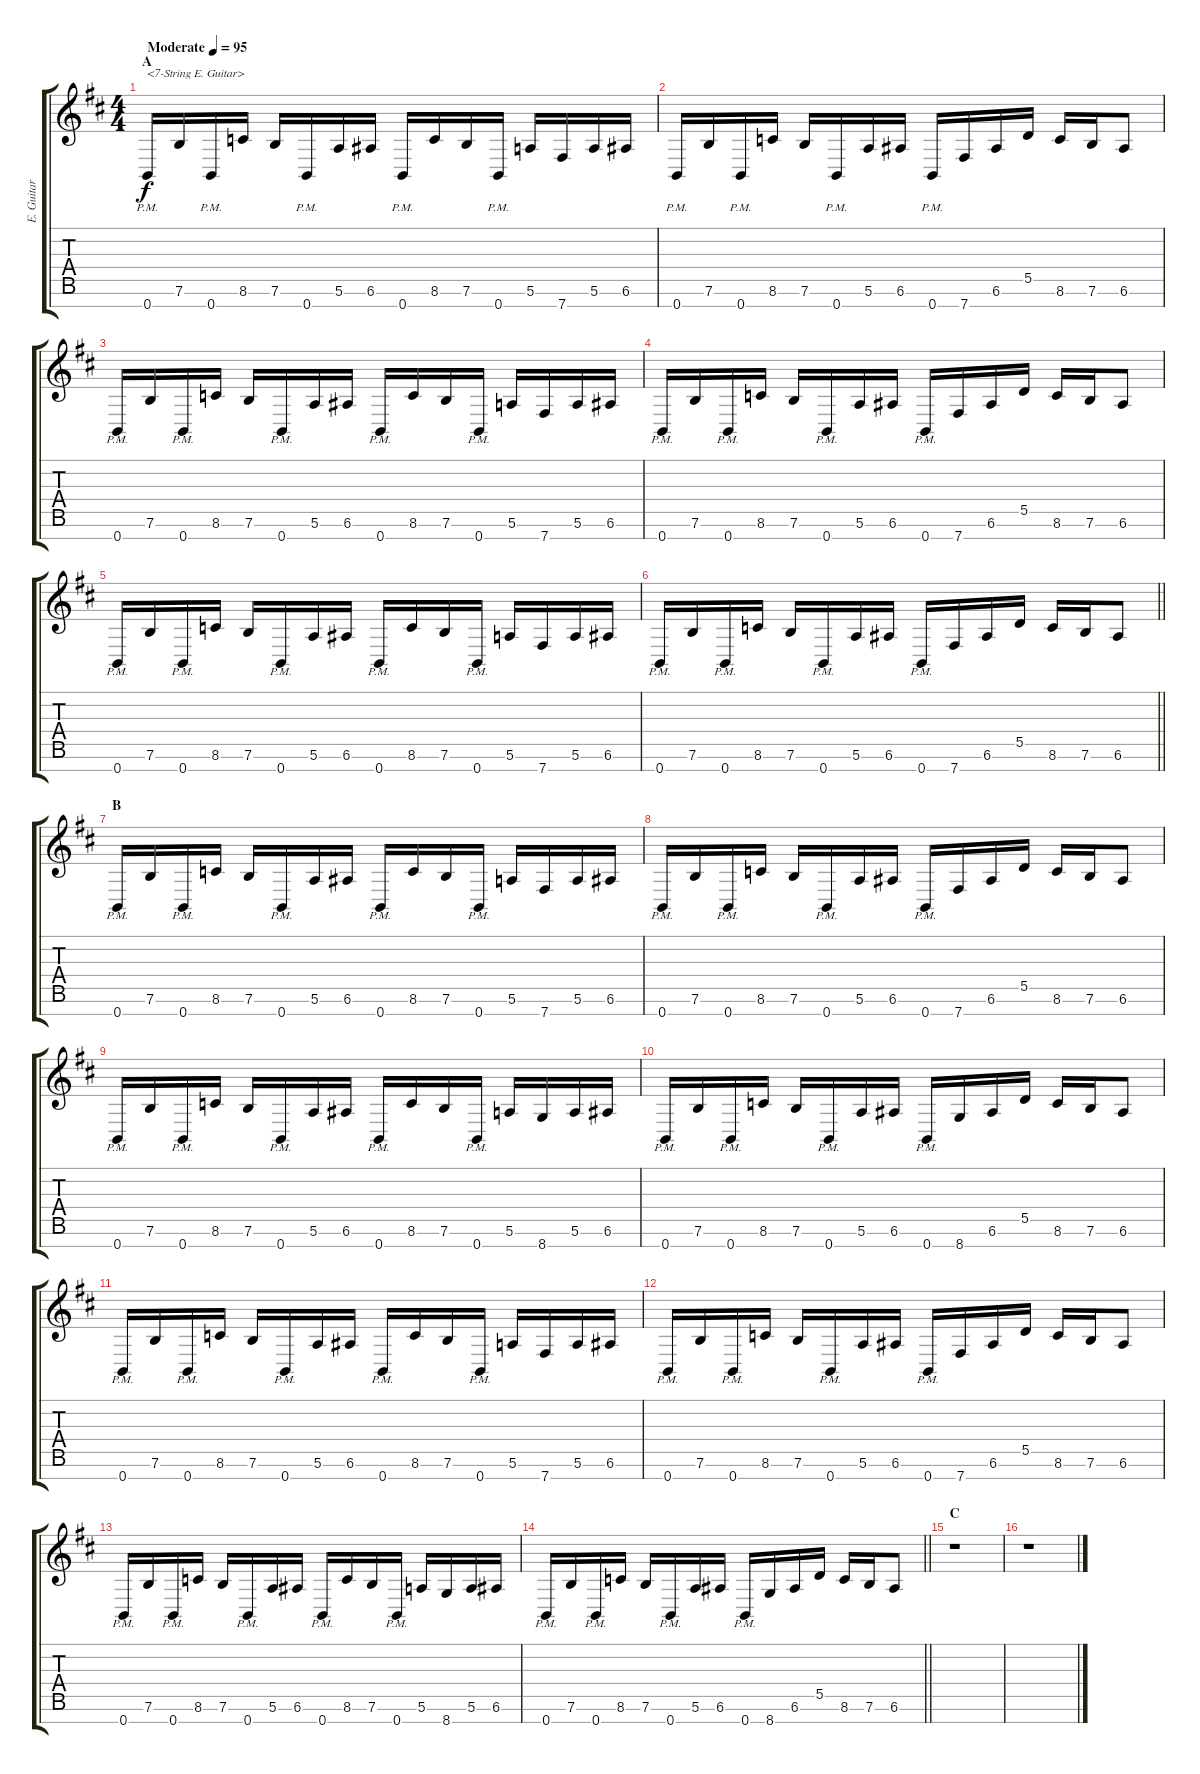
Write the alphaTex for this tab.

\track ("E. Guitar I" "E. Guitar ") {instrument overdrivenguitar}
\staff {score tabs}
\tuning (E4 B3 G3 D3 A2 E2 B1) {hide}
\ts (4 4)
\section ("" "A")
\tempo (95 "Moderate")
\clef g2
\ks d
0.7{pm}.16{txt "<7-String E. Guitar>" dy f instrument overdrivenguitar} 7.6.16 0.7{pm}.16 8.6.16 7.6.16 0.7{pm}.16 5.6.16 6.6.16 0.7{pm}.16 8.6.16 7.6.16 0.7{pm}.16 5.6.16 7.7.16 5.6.16 6.6.16 |
0.7{pm}.16 7.6.16 0.7{pm}.16 8.6.16 7.6.16 0.7{pm}.16 5.6.16 6.6.16 0.7{pm}.16 7.7.16 6.6.16 5.5.16 8.6.16 7.6.16 6.6.8 |
0.7{pm}.16 7.6.16 0.7{pm}.16 8.6.16 7.6.16 0.7{pm}.16 5.6.16 6.6.16 0.7{pm}.16 8.6.16 7.6.16 0.7{pm}.16 5.6.16 7.7.16 5.6.16 6.6.16 |
0.7{pm}.16 7.6.16 0.7{pm}.16 8.6.16 7.6.16 0.7{pm}.16 5.6.16 6.6.16 0.7{pm}.16 7.7.16 6.6.16 5.5.16 8.6.16 7.6.16 6.6.8 |
0.7{pm}.16 7.6.16 0.7{pm}.16 8.6.16 7.6.16 0.7{pm}.16 5.6.16 6.6.16 0.7{pm}.16 8.6.16 7.6.16 0.7{pm}.16 5.6.16 7.7.16 5.6.16 6.6.16 |
\barLineRight lightlight
0.7{pm}.16 7.6.16 0.7{pm}.16 8.6.16 7.6.16 0.7{pm}.16 5.6.16 6.6.16 0.7{pm}.16 7.7.16 6.6.16 5.5.16 8.6.16 7.6.16 6.6.8 |
\section ("" "B")
0.7{pm}.16 7.6.16 0.7{pm}.16 8.6.16 7.6.16 0.7{pm}.16 5.6.16 6.6.16 0.7{pm}.16 8.6.16 7.6.16 0.7{pm}.16 5.6.16 7.7.16 5.6.16 6.6.16 |
0.7{pm}.16 7.6.16 0.7{pm}.16 8.6.16 7.6.16 0.7{pm}.16 5.6.16 6.6.16 0.7{pm}.16 7.7.16 6.6.16 5.5.16 8.6.16 7.6.16 6.6.8 |
0.7{pm}.16 7.6.16 0.7{pm}.16 8.6.16 7.6.16 0.7{pm}.16 5.6.16 6.6.16 0.7{pm}.16 8.6.16 7.6.16 0.7{pm}.16 5.6.16 8.7.16 5.6.16 6.6.16 |
0.7{pm}.16 7.6.16 0.7{pm}.16 8.6.16 7.6.16 0.7{pm}.16 5.6.16 6.6.16 0.7{pm}.16 8.7.16 6.6.16 5.5.16 8.6.16 7.6.16 6.6.8 |
0.7{pm}.16 7.6.16 0.7{pm}.16 8.6.16 7.6.16 0.7{pm}.16 5.6.16 6.6.16 0.7{pm}.16 8.6.16 7.6.16 0.7{pm}.16 5.6.16 7.7.16 5.6.16 6.6.16 |
0.7{pm}.16 7.6.16 0.7{pm}.16 8.6.16 7.6.16 0.7{pm}.16 5.6.16 6.6.16 0.7{pm}.16 7.7.16 6.6.16 5.5.16 8.6.16 7.6.16 6.6.8 |
0.7{pm}.16 7.6.16 0.7{pm}.16 8.6.16 7.6.16 0.7{pm}.16 5.6.16 6.6.16 0.7{pm}.16 8.6.16 7.6.16 0.7{pm}.16 5.6.16 8.7.16 5.6.16 6.6.16 |
\barLineRight lightlight
0.7{pm}.16 7.6.16 0.7{pm}.16 8.6.16 7.6.16 0.7{pm}.16 5.6.16 6.6.16 0.7{pm}.16 8.7.16 6.6.16 5.5.16 8.6.16 7.6.16 6.6.8 |
\section ("" "C")
r.1 |
r.1
